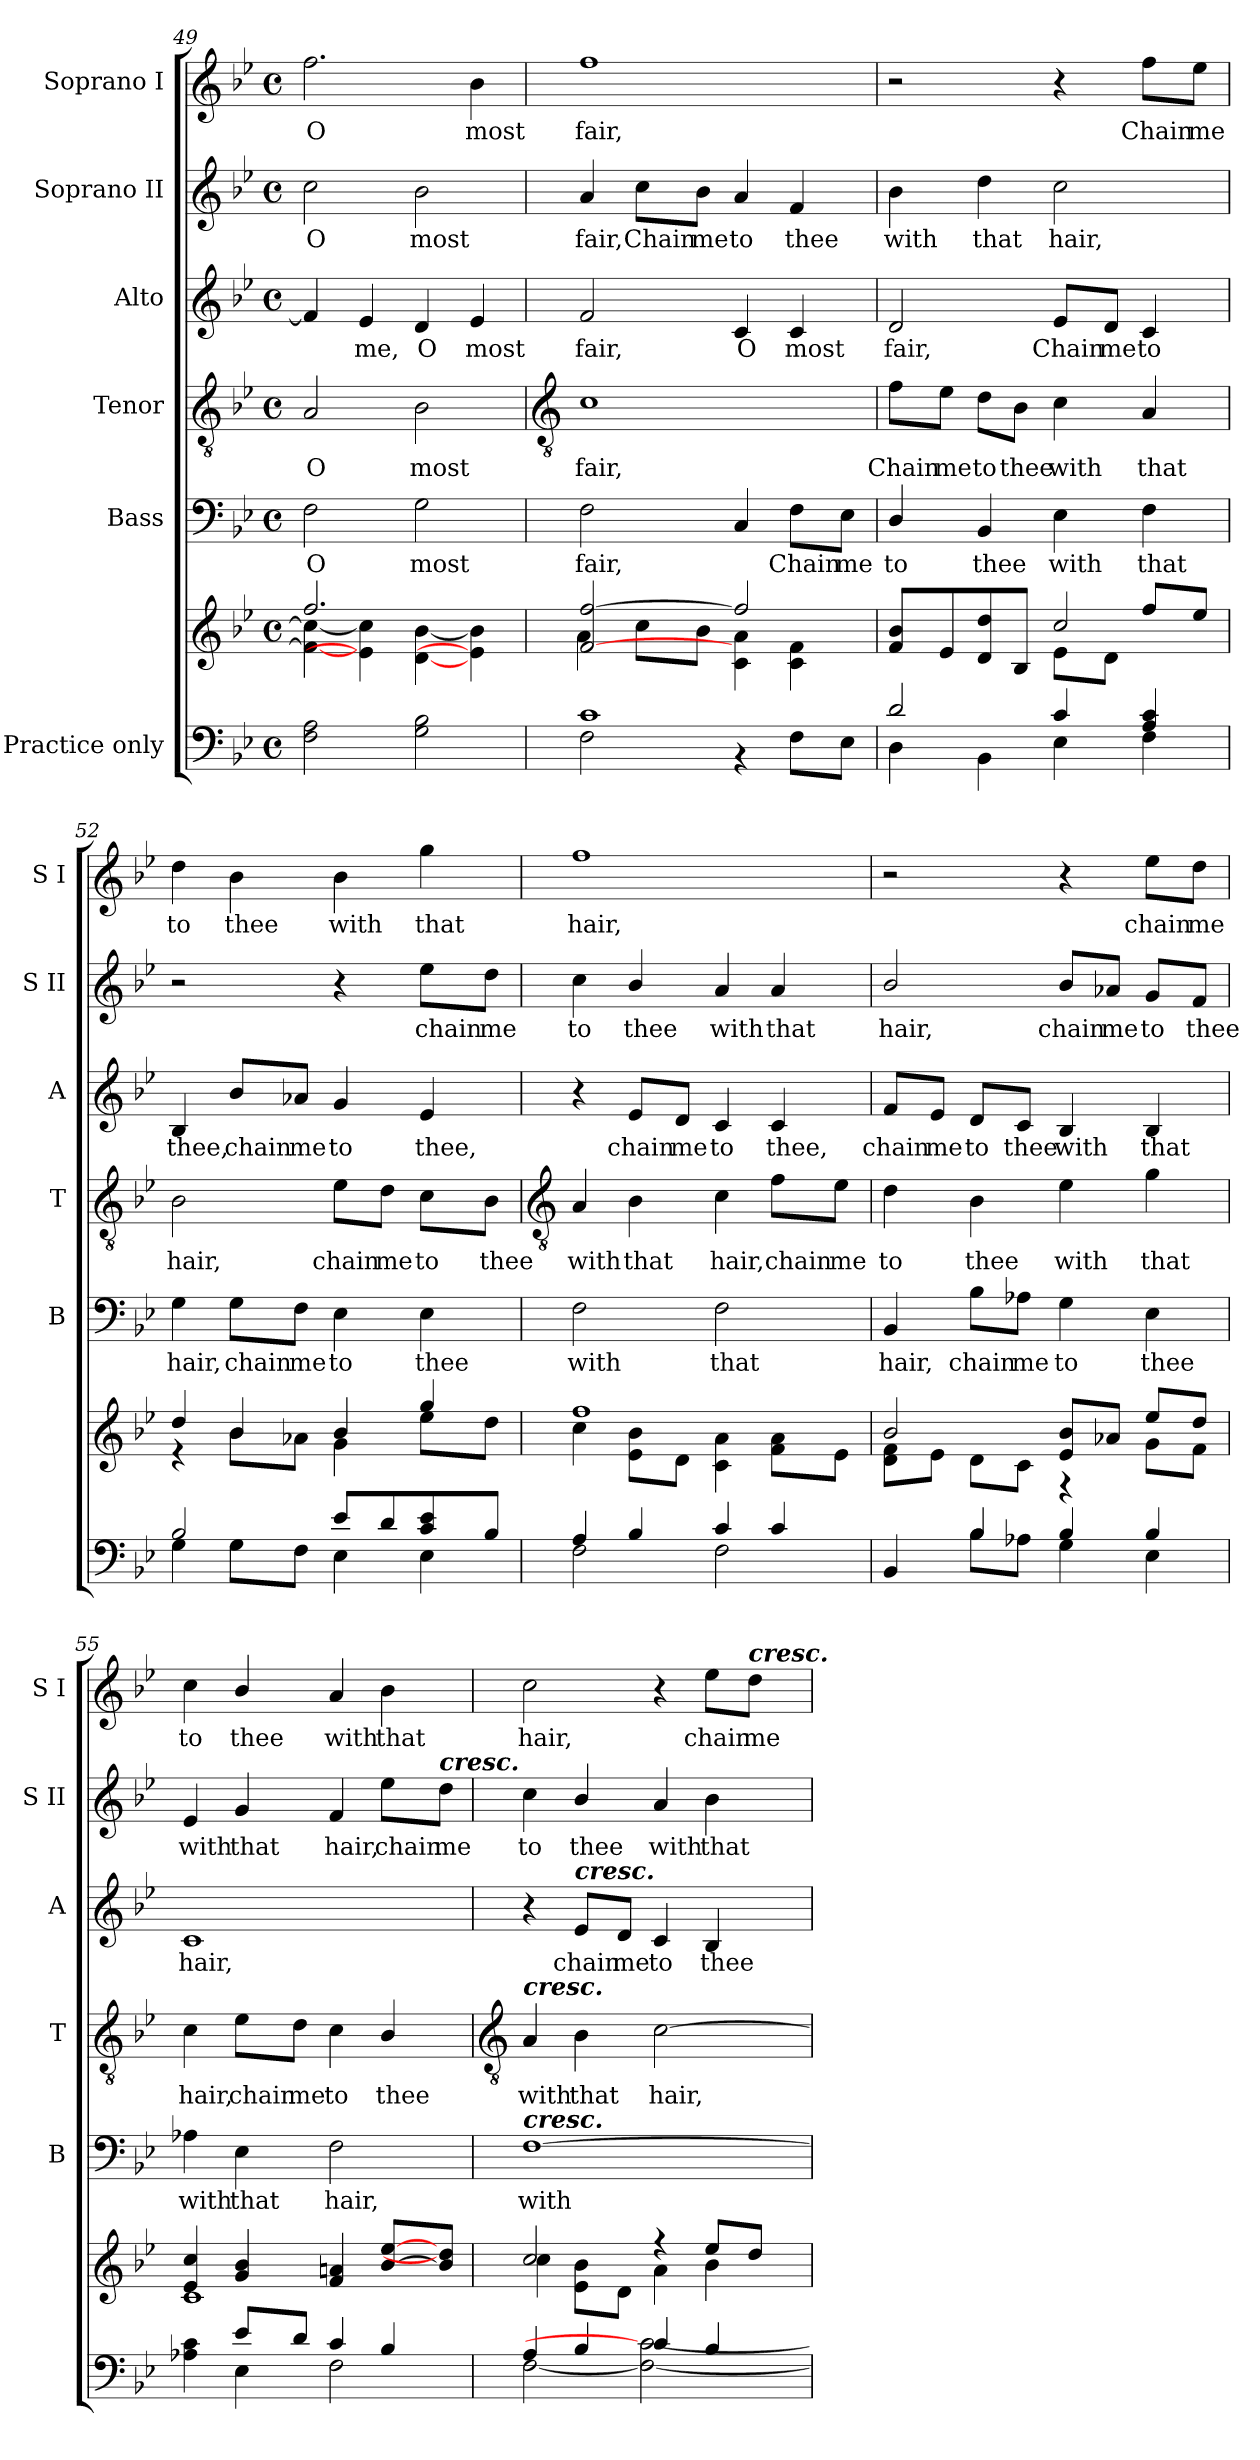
**kern	**kern	**kern	**text	**kern	**text	**kern	**text	**kern	**text	**kern	**text
*part6	*part6	*part5	*part5	*part4	*part4	*part3	*part3	*part2	*part2	*part1	*part1
*staff7	*staff6	*staff5	*staff5	*staff4	*staff4	*staff3	*staff3	*staff2	*staff2	*staff1	*staff1
*I"Practice  only	*	*I"Bass	*	*I"Tenor	*	*I"Alto	*	*I"Soprano II	*	*I"Soprano I	*
*	*	*I'B	*	*I'T	*	*I'A	*	*I'S II	*	*I'S I	*
*clefF4	*clefG2	*clefF4	*	*clefGv2	*	*clefG2	*	*clefG2	*	*clefG2	*
*k[b-e-]	*k[b-e-]	*k[b-e-]	*	*k[b-e-]	*	*k[b-e-]	*	*k[b-e-]	*	*k[b-e-]	*
*B-:	*B-:	*B-:	*	*B-:	*	*B-:	*	*B-:	*	*B-:	*
*M4/4	*M4/4	*M4/4	*	*M4/4	*	*M4/4	*	*M4/4	*	*M4/4	*
*met(c)	*met(c)	*met(c)	*	*met(c)	*	*met(c)	*	*met(c)	*	*met(c)	*
=49	=49	=49	=49	=49	=49	=49	=49	=49	=49	=49	=49
*	*^	*	*	*	*	*	*	*	*	*	*
!	!	!	!	!LO:LY:b	!	!LO:LY:b	!	!	!	!LO:LY:b	!	!LO:LY:b
2F 2A	2.ff/	4f\_ 4cc\_	2F	O	2A	O	4f]	.	2cc	O	2.ff	O
!	!	!	!	!	!	!	!	!LO:LY:b	!	!	!	!
.	.	4e-\] 4cc\]	.	.	.	.	4e-	me,	.	.	.	.
!	!	!	!	!LO:LY:b	!	!LO:LY:b	!	!LO:LY:b	!	!LO:LY:b	!	!
2G 2B-	.	[4d\ [4b-\	2G	most	2B-	most	4d	O	2b-	most	.	.
!	!	!	!	!	!	!	!	!LO:LY:b	!	!	!	!LO:LY:b
.	4ryy	4e-\] 4b-\]	.	.	.	.	4e-	most	.	.	4b-	most
!!LO:LB:g=z
=50	=50	=50	=50	=50	=50	=50	=50	=50	=50	=50	=50	=50
*	*	*	*	*	*clefGv2	*	*	*	*	*	*	*
*^	*	*	*	*	*	*	*	*	*	*	*	*
!	!	!	!	!	!LO:LY:b	!	!LO:LY:b	!	!LO:LY:b	!	!LO:LY:b	!	!LO:LY:b
1c/	2F\	[2f/ [2ff/	4a\	2F	fair,	1c	fair,	2f	fair,	4a	fair,	1ff	fair,
!	!	!	!	!	!	!	!	!	!	!	!LO:LY:b	!	!
.	.	.	8cc\L	.	.	.	.	.	.	8cc\L	Chain	.	.
!	!	!	!	!	!	!	!	!	!	!	!LO:LY:b	!	!
.	.	.	8b-\J	.	.	.	.	.	.	8b-\J	me	.	.
!	!	!	!	!	!	!	!	!	!LO:LY:b	!	!LO:LY:b	!	!
.	4r	2ff/]	4c\ 4a\	4C	.	.	.	4c	O	4a	to	.	.
!	!	!	!	!	!LO:LY:b	!	!	!	!LO:LY:b	!	!LO:LY:b	!	!
.	8F\L	.	4c\ 4f\	8F\L	Chain	.	.	4c	most	4f	thee	.	.
!	!	!	!	!	!LO:LY:b	!	!	!	!	!	!	!	!
.	8E-\J	.	.	8E-\J	me	.	.	.	.	.	.	.	.
=51	=51	=51	=51	=51	=51	=51	=51	=51	=51	=51	=51	=51	=51
!	!	!	!	!	!LO:LY:b	!	!LO:LY:b	!	!LO:LY:b	!	!LO:LY:b	!	!
2d/	4D\	8f/ 8b-/L	2ryy	4D/	to	8f\L	Chain	2d	fair,	4b-	with	2r	.
!	!	!	!	!	!	!	!LO:LY:b	!	!	!	!	!	!
.	.	8e-/	.	.	.	8e-\J	me	.	.	.	.	.	.
!	!	!	!	!	!LO:LY:b	!	!LO:LY:b	!	!	!	!LO:LY:b	!	!
.	4BB-\	8d/ 8dd/	.	4BB-	thee	8d\L	to	.	.	4dd	that	.	.
!	!	!	!	!	!	!	!LO:LY:b	!	!	!	!	!	!
.	.	8B-/J	.	.	.	8B-\J	thee	.	.	.	.	.	.
!	!	!	!	!	!LO:LY:b	!	!LO:LY:b	!	!LO:LY:b	!	!LO:LY:b	!	!
4c/	4E-\	8e-\L	2cc/	4E-	with	4c	with	8e-/L	Chain	2cc	hair,	4r	.
!	!	!	!	!	!	!	!	!	!LO:LY:b	!	!	!	!
.	.	8d\J	.	.	.	.	.	8d/J	me	.	.	.	.
!	!	!	!	!	!LO:LY:b	!	!LO:LY:b	!	!LO:LY:b	!	!	!	!LO:LY:b
4A/ 4c/	4F\	8ff/L	.	4F	that	4A	that	4c	to	.	.	8ff\L	Chain
!	!	!	!	!	!	!	!	!	!	!	!	!	!LO:LY:b
.	.	8ee-/J	.	.	.	.	.	.	.	.	.	8ee-\J	me
=52	=52	=52	=52	=52	=52	=52	=52	=52	=52	=52	=52	=52	=52
!	!	!	!	!	!LO:LY:b	!	!LO:LY:b	!	!LO:LY:b	!	!	!	!LO:LY:b
2B-/	4G\	4dd/	4r	4G	hair,	2B-	hair,	4B-	thee,	2r	.	4dd	to
!	!	!	!	!	!LO:LY:b	!	!	!	!LO:LY:b	!	!	!	!LO:LY:b
.	8G\L	4b-/	8b-\L	8G\L	chain	.	.	8b-/L	chain	.	.	4b-	thee
!	!	!	!	!	!LO:LY:b	!	!	!	!LO:LY:b	!	!	!	!
.	8F\J	.	8a-X\J	8F\J	me	.	.	8a-X/J	me	.	.	.	.
!	!	!	!	!	!LO:LY:b	!	!LO:LY:b	!	!LO:LY:b	!	!	!	!LO:LY:b
8e-/L	4E-\	4b-/	4g\	4E-	to	8e-\L	chain	4g	to	4r	.	4b-	with
!	!	!	!	!	!	!	!LO:LY:b	!	!	!	!	!	!
8d/	.	.	.	.	.	8d\J	me	.	.	.	.	.	.
!	!	!	!	!	!LO:LY:b	!	!LO:LY:b	!	!LO:LY:b	!	!LO:LY:b	!	!LO:LY:b
8c/ 8e-/	4E-\	4gg/	8ee-\L	4E-	thee	8c\L	to	4e-	thee,	8ee-\L	chain	4gg	that
!	!	!	!	!	!	!	!LO:LY:b	!	!	!	!LO:LY:b	!	!
8B-/J	.	.	8dd\J	.	.	8B-\J	thee	.	.	8dd\J	me	.	.
!!LO:LB:g=z
=53	=53	=53	=53	=53	=53	=53	=53	=53	=53	=53	=53	=53	=53
*	*	*	*	*	*	*clefGv2	*	*	*	*	*	*	*
!	!	!	!	!	!LO:LY:b	!	!LO:LY:b	!	!	!	!LO:LY:b	!	!LO:LY:b
4A/	2F\	4cc\	1ff\	2F	with	4A	with	4r	.	4cc	to	1ff	hair,
!	!	!	!	!	!	!	!LO:LY:b	!	!LO:LY:b	!	!LO:LY:b	!	!
4B-/	.	8e-\ 8b-\L	.	.	.	4B-	that	8e-/L	chain	4b-/	thee	.	.
!	!	!	!	!	!	!	!	!	!LO:LY:b	!	!	!	!
.	.	8d\J	.	.	.	.	.	8d/J	me	.	.	.	.
!	!	!	!	!	!LO:LY:b	!	!LO:LY:b	!	!LO:LY:b	!	!LO:LY:b	!	!
4c/	2F\	4c\ 4a\	.	2F	that	4c	hair,	4c	to	4a	with	.	.
!	!	!	!	!	!	!	!LO:LY:b	!	!LO:LY:b	!	!LO:LY:b	!	!
4c/	.	8f\ 8a\L	.	.	.	8f\L	chain	4c	thee,	4a	that	.	.
!	!	!	!	!	!	!	!LO:LY:b	!	!	!	!	!	!
.	.	8e-\J	.	.	.	8e-\J	me	.	.	.	.	.	.
=54	=54	=54	=54	=54	=54	=54	=54	=54	=54	=54	=54	=54	=54
!	!	!	!	!	!LO:LY:b	!	!LO:LY:b	!	!LO:LY:b	!	!LO:LY:b	!	!
4BB-/	4ryy	2b-/	8d\ 8f\L	4BB-	hair,	4d	to	8f/L	chain	2b-/	hair,	2r	.
!	!	!	!	!	!	!	!	!	!LO:LY:b	!	!	!	!
.	.	.	8e-\J	.	.	.	.	8e-/J	me	.	.	.	.
!	!	!	!	!	!LO:LY:b	!	!LO:LY:b	!	!LO:LY:b	!	!	!	!
4B-/	8B-\L	.	8d\L	8B-\L	chain	4B-	thee	8d/L	to	.	.	.	.
!	!	!	!	!	!LO:LY:b	!	!	!	!LO:LY:b	!	!	!	!
.	8A-X\J	.	8c\J	8A-X\J	me	.	.	8c/J	thee	.	.	.	.
!	!	!	!	!	!LO:LY:b	!	!LO:LY:b	!	!LO:LY:b	!	!LO:LY:b	!	!
4B-/	4G\	8e-/ 8b-/L	4r	4G	to	4e-	with	4B-	with	8b-/L	chain	4r	.
!	!	!	!	!	!	!	!	!	!	!	!LO:LY:b	!	!
.	.	8a-X/J	.	.	.	.	.	.	.	8a-X/J	me	.	.
!	!	!	!	!	!LO:LY:b	!	!LO:LY:b	!	!LO:LY:b	!	!LO:LY:b	!	!LO:LY:b
4B-/	4E-\	8ee-/L	8g\L	4E-	thee	4g	that	4B-	that	8g/L	to	8ee-\L	chain
!	!	!	!	!	!	!	!	!	!	!	!LO:LY:b	!	!LO:LY:b
.	.	8dd/J	8f\J	.	.	.	.	.	.	8f/J	thee	8dd\J	me
=55	=55	=55	=55	=55	=55	=55	=55	=55	=55	=55	=55	=55	=55
!	!	!	!	!	!LO:LY:b	!	!LO:LY:b	!	!LO:LY:b	!	!LO:LY:b	!	!LO:LY:b
4ryy	4A-X\ 4c\	4e-/ 4cc/	1c\	4A-X	with	4c	hair,	1c	hair,	4e-	with	4cc	to
!	!	!	!	!	!LO:LY:b	!	!LO:LY:b	!	!	!	!LO:LY:b	!	!LO:LY:b
8e-/L	4E-\	4g/ 4b-/	.	4E-	that	8e-\L	chain	.	.	4g	that	4b-/	thee
!	!	!	!	!	!	!	!LO:LY:b	!	!	!	!	!	!
8d/J	.	.	.	.	.	8d\J	me	.	.	.	.	.	.
!	!	!	!	!	!LO:LY:b	!	!LO:LY:b	!	!	!	!LO:LY:b	!	!LO:LY:b
4c/	2F\	4f/ 4an/	.	2F	hair,	4c	to	.	.	4f	hair,	4a	with
!	!	!	!	!	!	!	!LO:LY:b	!	!	!	!LO:LY:b	!	!LO:LY:b
4B-/	.	[8b-\ [8ee-\L	.	.	.	4B-/	thee	.	.	8ee-\L	chain	4b-	that
!	!	!	!	!	!	!	!	!	!	!LO:TX:a:Bi:t=cresc.	!	!	!
!	!	!	!	!	!	!	!	!	!	!	!LO:LY:b	!	!
.	.	8b-/] 8dd/]J	.	.	.	.	.	.	.	8dd\J	me	.	.
!!LO:LB:g=z
=56	=56	=56	=56	=56	=56	=56	=56	=56	=56	=56	=56	=56	=56
*	*	*	*	*	*	*clefGv2	*	*	*	*	*	*	*
!	!	!	!	!	!	!LO:TX:a:Bi:t=cresc.	!	!	!	!	!	!	!
!	!	!	!	!LO:TX:a:Bi:t=cresc.	!	!	!	!	!	!	!	!	!
!	!	!	!	!	!LO:LY:b	!	!LO:LY:b	!	!	!	!LO:LY:b	!	!LO:LY:b
4A/	[2F\	2cc/	4cc\	[1F	with	4A	with	4r	.	4cc	to	2cc	hair,
!	!	!	!	!	!	!	!	!LO:TX:a:Bi:t=cresc.	!	!	!	!	!
!	!	!	!	!	!	!	!LO:LY:b	!	!LO:LY:b	!	!LO:LY:b	!	!
4B-/	.	.	8e-\ 8b-\L	.	.	4B-	that	8e-/L	chain	4b-/	thee	.	.
!	!	!	!	!	!	!	!	!	!LO:LY:b	!	!	!	!
.	.	.	8d\J	.	.	.	.	8d/J	me	.	.	.	.
!	!	!	!	!	!	!	!LO:LY:b	!	!LO:LY:b	!	!LO:LY:b	!	!
4c/	2F\_ 2c\_	4r	4a\	.	.	[2c	hair,	4c	to	4a	with	4r	.
!	!	!	!	!	!	!	!	!	!LO:LY:b	!	!LO:LY:b	!	!LO:LY:b
4B-/	.	8ee-/L	4b-\	.	.	.	.	4B-	thee	4b-	that	8ee-\L	chain
!	!	!	!	!	!	!	!	!	!	!	!	!LO:TX:a:Bi:t=cresc.	!
!	!	!	!	!	!	!	!	!	!	!	!	!	!LO:LY:b
.	.	8dd/J	.	.	.	.	.	.	.	.	.	8dd\J	me
*v	*v	*	*	*	*	*	*	*	*	*	*	*	*
*	*v	*v	*	*	*	*	*	*	*	*	*	*
=	=	=	=	=	=	=	=	=	=	=	=
*-	*-	*-	*-	*-	*-	*-	*-	*-	*-	*-	*-
